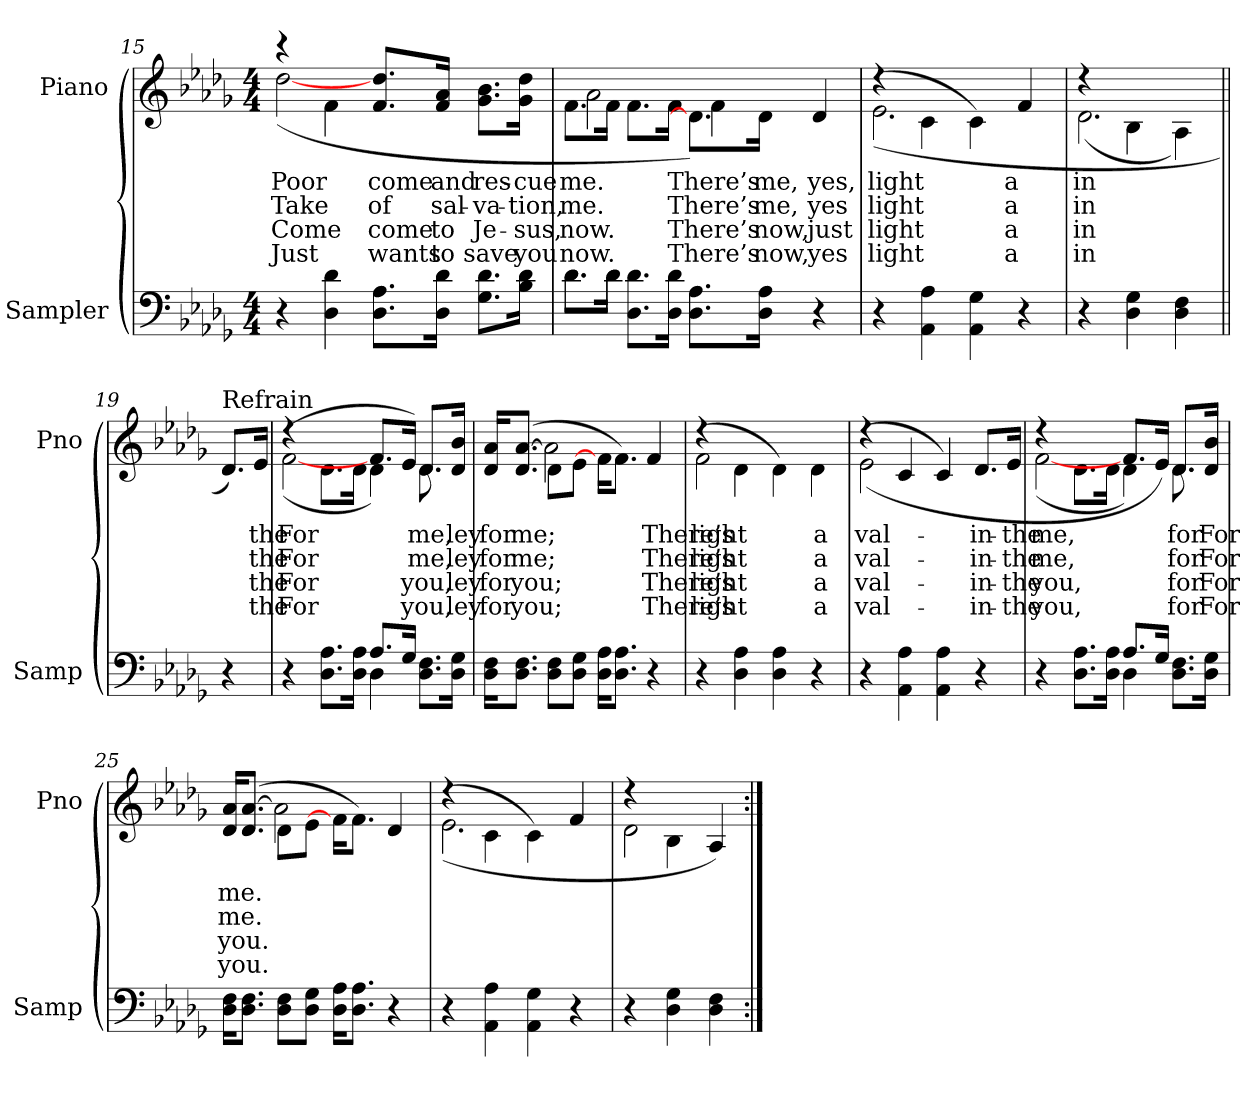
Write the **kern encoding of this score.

**kern	**kern	**text	**text	**text	**text
*part2	*part1	*part1	*part1	*part1	*part1
*staff2	*staff1	*staff1	*staff1	*staff1	*staff1
*I"Sampler	*I"Piano	*	*	*	*
*I'Samp	*I'Pno	*	*	*	*
*clefF4	*clefG2	*	*	*	*
*k[b-e-a-d-g-]	*k[b-e-a-d-g-]	*	*	*	*
*D-:	*D-:	*	*	*	*
*M4/4	*M4/4	*	*	*	*
=15	=15	=15	=15	=15	=15
*	*^	*	*	*	*
4r	4r	([2dd-	Poor	Take	Come	Just
4D- 4d-	4f\	.	.	.	.	.
8.D-\ 8.A-\L	8.f/ 8.dd-/L	2ryy	come	of	come	wants
16D-\ 16d-\Jk	16f/ 16a-/Jk	.	and	sal-	to	to
8.G-\ 8.d-\L	8.g-\ 8.b-\L	.	res-	-va-	Je-	save
16B-\ 16d-\Jk	16g-\ 16dd-\Jk	.	-cue	-tion,	-sus,	you
=16	=16	=16	=16	=16	=16	=16
*^	*	*	*	*	*	*
8.d-\L	8.d-\L	8.f\L	2a-	me.	me.	now.	now.
16d-\Jk	16d-\Jk	16f\Jk	.	.	.	.	.
8.D-\ 8.d-\L	2.ryy	8.f\L	.	.	.	.	.
16D-\ 16d-\Jk	.	16f\Jk	.	.	.	.	.
8.D-\ 8.A-\L	.	8.d-\L])	4f	There’s	There’s	There’s	There’s
16D-\ 16A-\Jk	.	16d-\Jk	.	me,	me,	now,	now,
4r	.	4d-	4ryy	yes,	yes	just	yes
*v	*v	*	*	*	*	*	*
=17	=17	=17	=17	=17	=17	=17
4r	(4r	(2.e-	light	light	light	light
4AA- 4A-	4c\	.	.	.	.	.
4AA- 4G-	4c\)	.	.	.	.	.
4r	4f	4ryy	a	a	a	a
=18	=18	=18	=18	=18	=18	=18
4r	4r	(2.d-	in	in	in	in
4D- 4G-	4B-\	.	.	.	.	.
4D- 4F	4A-\)	.	.	.	.	.
*	*v	*v	*	*	*	*
=19||	=19||	=19||	=19||	=19||	=19||
!	!LO:TX:t=Refrain	!	!	!	!
4r	8.d-/L)	.	.	.	.
.	16e-/Jk	the	the	the	the
=20	=20	=20	=20	=20	=20
*^	*^	*	*	*	*
4r	2ryy	(4r	([2f	For	For	For	For
8.D-\ 8.A-\L	.	8.d-\L	.	.	.	.	.
16D-\ 16A-\Jk	.	16d-\Jk	.	.	.	.	.
8.A-/L	4D-	8.f/L	4d-)	.	.	.	.
16G-/Jk	.	16e-/Jk)	.	.	.	.	.
8.D-\ 8.F\L	4ryy	8.d-/L	8.d-	me,	me,	you,	you,
16D-\ 16G-\Jk	.	16d-/ 16b-/Jk	16ryy	-ley	-ley	-ley	-ley
*v	*v	*	*	*	*	*	*
=21	=21	=21	=21	=21	=21	=21
16D-\ 16F\KL	16d-/ 16a-/KL	4ryy	for	for	for	for
8.D-\ 8.F\J	(8.d-/ [8.a-/J	.	me;	me;	you;	you;
8D-\ 8F\L	8d-\L	2a-]	.	.	.	.
8D-\ 8G-\J	8e-\J	.	.	.	.	.
16D-\ 16A-\KL	16f\KL]	.	.	.	.	.
8.D-\ 8.A-\J	8.f\J)	.	.	.	.	.
4r	4f	4ryy	There’s	There’s	There’s	There’s
=22	=22	=22	=22	=22	=22	=22
4r	(4r	2f	light	light	light	light
4D- 4A-	4d-\	.	.	.	.	.
4D- 4A-	4d-\)	2ryy	.	.	.	.
4r	4d-\	.	a	a	a	a
=23	=23	=23	=23	=23	=23	=23
4r	(4r	(2e-	val-	val-	val-	val-
4AA- 4A-	4c/	.	.	.	.	.
4AA- 4A-	4c/)	2ryy	.	.	.	.
4r	8.d-/L	.	in	in	in	in
.	16e-/Jk	.	the	the	the	the
=24	=24	=24	=24	=24	=24	=24
*^	*	*	*	*	*	*
4r	2ryy	4r	([2f	me,	me,	you,	you,
8.D-\ 8.A-\L	.	8.d-\L	.	.	.	.	.
16D-\ 16A-\Jk	.	16d-\Jk	.	.	.	.	.
8.A-/L	4D-	8.f/L	4d-)	.	.	.	.
16G-/Jk	.	16e-/Jk)	.	.	.	.	.
8.D-\ 8.F\L	4ryy	8.d-/L	8.d-	for	for	for	for
16D-\ 16G-\Jk	.	16d-/ 16b-/Jk	16ryy	For	For	For	For
*v	*v	*	*	*	*	*	*
=25	=25	=25	=25	=25	=25	=25
16D-\ 16F\KL	16d-/ 16a-/KL	4ryy	me.	me.	you.	you.
8.D-\ 8.F\J	(8.d-/ [8.a-/J	.	.	.	.	.
8D-\ 8F\L	8d-\L	2a-]	.	.	.	.
8D-\ 8G-\J	8e-\J	.	.	.	.	.
16D-\ 16A-\KL	16f\KL]	.	.	.	.	.
8.D-\ 8.A-\J	8.f\J)	.	.	.	.	.
4r	4d-	4ryy	.	.	.	.
=26	=26	=26	=26	=26	=26	=26
4r	(4r	(2.e-	.	.	.	.
4AA- 4A-	4c\	.	.	.	.	.
4AA- 4G-	4c\)	.	.	.	.	.
4r	4f	4ryy	.	.	.	.
=27	=27	=27	=27	=27	=27	=27
4r	4r	2d-	.	.	.	.
4D- 4G-	4B-\	.	.	.	.	.
4D- 4F	4A-)	4ryy	.	.	.	.
*	*v	*v	*	*	*	*
=:|!	=:|!	=:|!	=:|!	=:|!	=:|!
*-	*-	*-	*-	*-	*-
